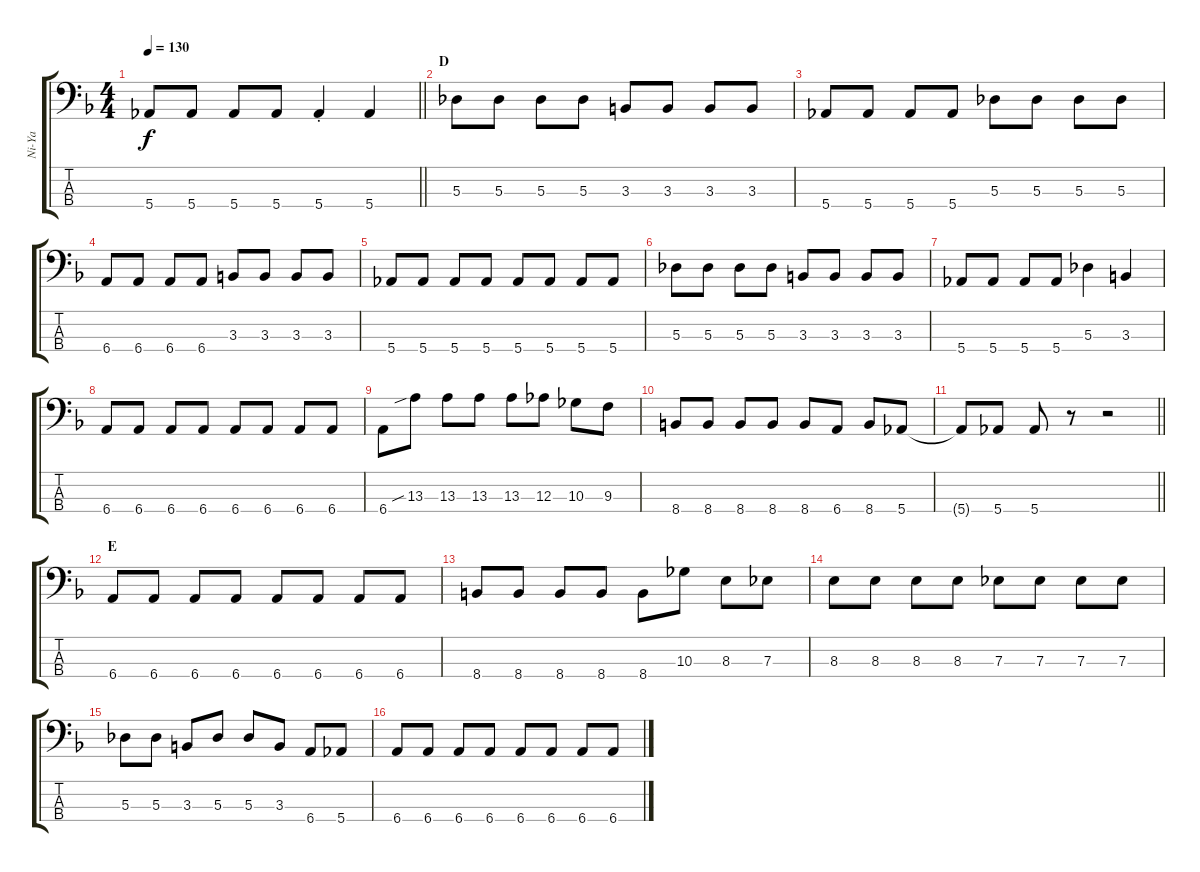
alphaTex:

\track ("Ni-Ya" "Ni-Ya") {instrument electricbasspick}
\staff {score tabs}
\tuning (Gb2 Db2 Ab1 Eb1) {hide}
\ts (4 4)
\tempo 130
\clef f4
\barLineRight lightlight
\ks f
5.4{t}.8{dy f} 5.4.8 5.4.8 5.4.8 5.4{st}.4 5.4.4 |
\section ("" "D")
5.3.8 5.3.8 5.3.8 5.3.8 3.3.8 3.3.8 3.3.8 3.3.8 |
5.4.8 5.4.8 5.4.8 5.4.8 5.3.8 5.3.8 5.3.8 5.3.8 |
6.4.8 6.4.8 6.4.8 6.4.8 3.3.8 3.3.8 3.3.8 3.3.8 |
5.4.8 5.4.8 5.4.8 5.4.8 5.4.8 5.4.8 5.4.8 5.4.8 |
5.3.8 5.3.8 5.3.8 5.3.8 3.3.8 3.3.8 3.3.8 3.3.8 |
5.4.8 5.4.8 5.4.8 5.4.8 5.3.4 3.3.4 |
6.4.8 6.4.8 6.4.8 6.4.8 6.4.8 6.4.8 6.4.8 6.4.8 |
6.4.8 13.3{sib}.8 13.3.8 13.3.8 13.3.8 12.3.8 10.3.8 9.3.8 |
8.4.8 8.4.8 8.4.8 8.4.8 8.4.8 6.4.8 8.4.8 5.4.8 |
\barLineRight lightlight
5.4{t}.8 5.4.8 5.4.8 r.8 r.2 |
\section ("" "E")
6.4.8 6.4.8 6.4.8 6.4.8 6.4.8 6.4.8 6.4.8 6.4.8 |
8.4.8 8.4.8 8.4.8 8.4.8 8.4.8 10.3.8 8.3.8 7.3.8 |
8.3.8 8.3.8 8.3.8 8.3.8 7.3.8 7.3.8 7.3.8 7.3.8 |
5.3.8 5.3.8 3.3.8 5.3.8 5.3.8 3.3.8 6.4.8 5.4.8 |
6.4.8 6.4.8 6.4.8 6.4.8 6.4.8 6.4.8 6.4.8 6.4.8
